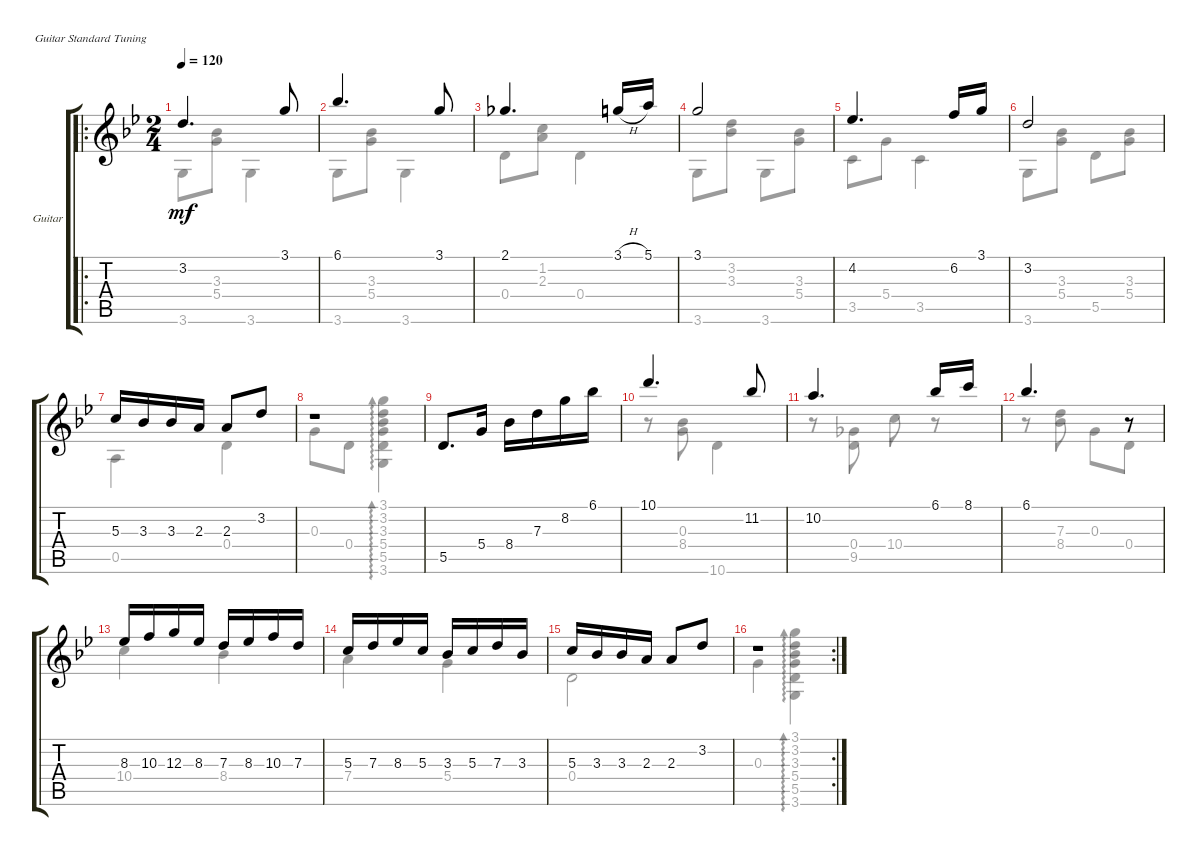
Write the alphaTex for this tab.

\bracketExtendMode groupsimilarinstruments
\firstSystemTrackNameOrientation horizontal
\otherSystemsTrackNameOrientation horizontal
\track ("Guitar" "Guitar") {instrument acousticguitarnylon}
\staff {score tabs}
\tuning (E4 B3 G3 D3 A2 E2)
\voice
\ro
\ts (2 4)
\section ("" "")
\tempo 120
\clef g2
\ks gminor
3.2.4{d dy mf instrument acousticguitarnylon} 3.1.8 |
6.1.4{d} 3.1.8 |
2.1.4{d} 3.1{h}.16 5.1.16 |
3.1.2 |
4.2.4{d} 6.2.16 3.1.16 |
3.2.2 |
5.3.16 3.3.16 3.3.16 2.3.16 2.3.8 3.2.8 |
r.1 |
5.5.8{d} 5.4.16 8.4.16 7.3.16 8.2.16 6.1.16 |
10.1.4{d} 11.2.8 |
10.2.4{d} 6.1.16 8.1.16 |
6.1.4{d} r.8 |
8.3.16 10.3.16 12.3.16 8.3.16 7.3.16 8.3.16 10.3.16 7.3.16 |
5.3.16 7.3.16 8.3.16 5.3.16 3.3.16 5.3.16 7.3.16 3.3.16 |
5.3.16 3.3.16 3.3.16 2.3.16 2.3.8 3.2.8 |
\rc 2
r.1
\voice
\clef g2
\ottava regular
\simile none
\ks gminor
3.6.8{dy mf} (3.3 5.4).8 3.6.4 |
3.6.8 (3.3 5.4).8 3.6.4 |
0.4.8 (1.2 2.3).8 0.4.4 |
3.6.8 (3.2 3.3).8 3.6.8 (3.3 5.4).8 |
3.5.8 5.4.8 3.5.4 |
3.6.8 (3.3 5.4).8 5.5.8 (3.3 5.4).8 |
0.5.4 0.4.4 |
0.3.8 0.4.8 (3.1 3.2 3.3 5.4 5.5 3.6).4{ad 0} |
|
r.8 (8.4 0.3).8 10.6.4 |
r.8 (9.5 0.4).8 10.4.8 r.8 |
r.8 (7.3 8.4).8 0.3.8 0.4.8 |
10.4.4 8.4.4 |
7.4.4 5.4.4 |
0.4.2 |
0.3.4 (3.1 3.2 3.3 5.4 5.5 3.6).4{ad 0}
